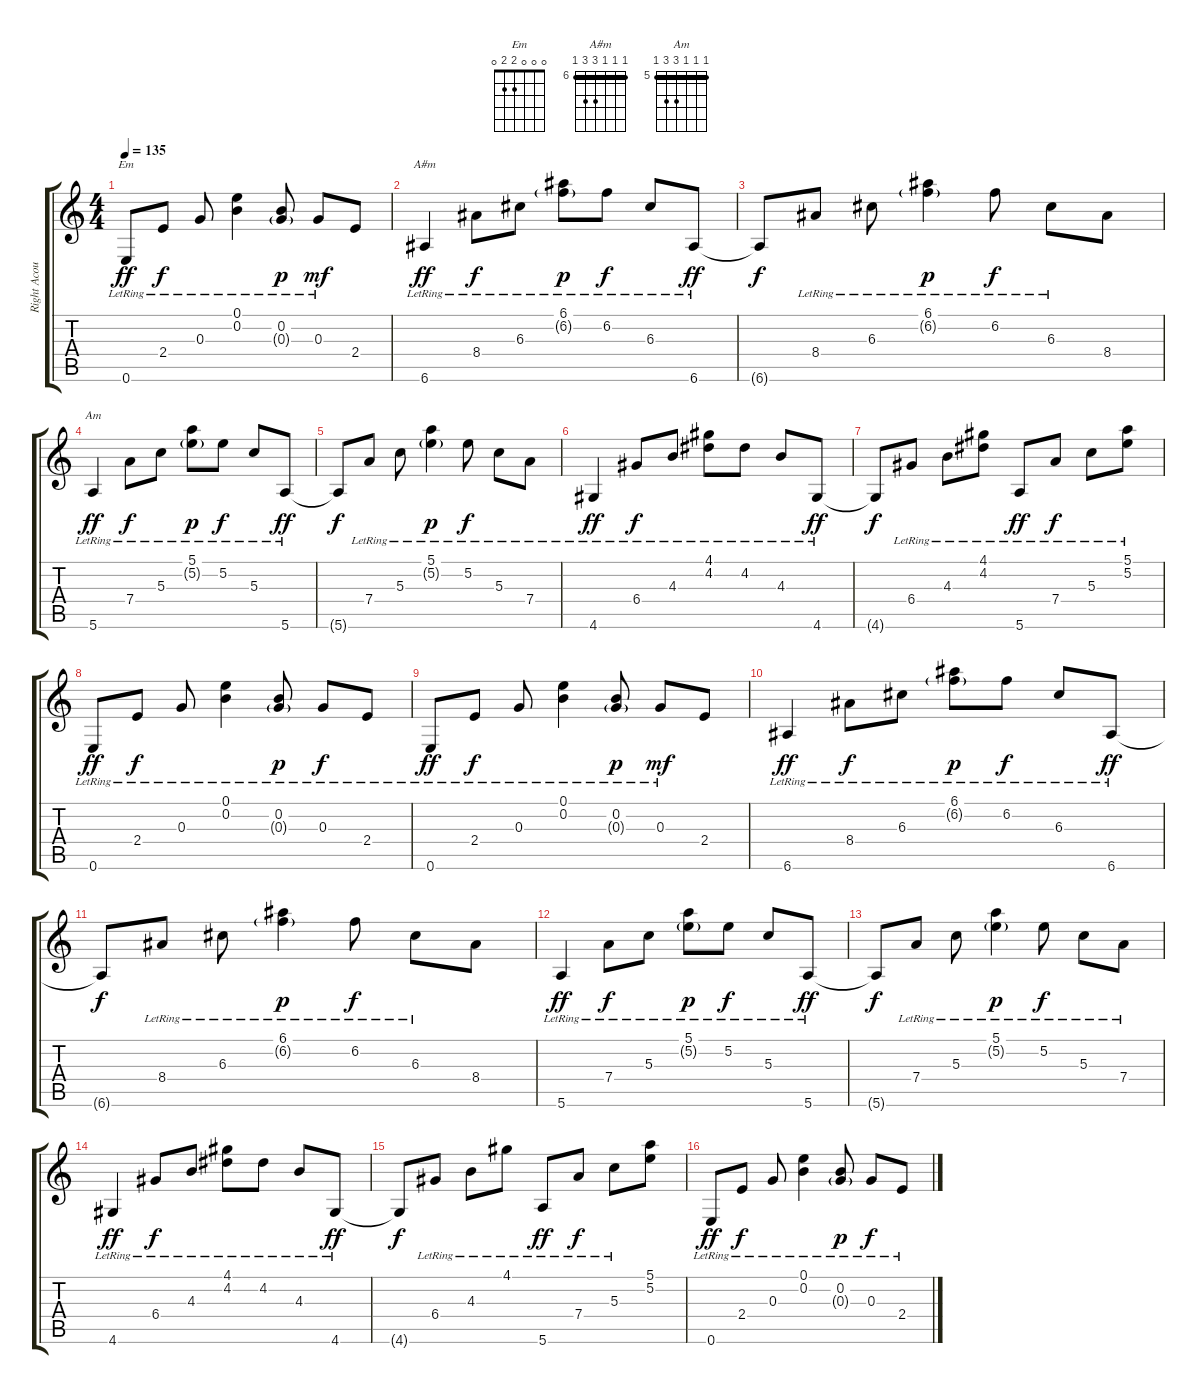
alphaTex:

\track ("Right Acoustic" "Right Acou") {instrument acousticguitarsteel}
\staff {score tabs}
\tuning (E4 B3 G3 D3 A2 E2) {hide}
\chord ("Em" 0 0 0 2 2 0)
\chord ("A#m" 6 6 6 8 8 6) {firstfret 6 barre 6}
\chord ("Am" 5 5 5 7 7 5) {firstfret 5 barre 5}
\ts (4 4)
\tempo 135
\clef g2
\ks c
0.6{lr}.8{ch "Em" dy ff} 2.4{lr}.8{dy f} 0.3{lr}.8 (0.1{lr} 0.2{lr}).4 (0.2{lr} 0.3{g lr}).8{dy p} 0.3{lr}.8{dy mf} 2.4.8 |
6.6{lr}.4{ch "A#m" dy ff} 8.4{lr}.8{dy f} 6.3{lr}.8 (6.1{lr} 6.2{g}).8{dy p} 6.2{lr}.8{dy f} 6.3{lr}.8 6.6{lr}.8{dy ff} |
6.6{t}.8{dy f} 8.4{lr}.8 6.3{lr}.8 (6.1{lr} 6.2{g lr}).4{dy p} 6.2{lr}.8{dy f} 6.3{lr}.8 8.4.8 |
5.6{lr}.4{ch "Am" dy ff} 7.4{lr}.8{dy f} 5.3{lr}.8 (5.1{lr} 5.2{g lr}).8{dy p} 5.2{lr}.8{dy f} 5.3{lr}.8 5.6{lr}.8{dy ff} |
5.6{t}.8{dy f} 7.4{lr}.8 5.3{lr}.8 (5.1{lr} 5.2{g}).4{dy p} 5.2{lr}.8{dy f} 5.3{lr}.8 7.4{lr}.8 |
4.6{lr}.4{dy ff} 6.4{lr}.8{dy f} 4.3{lr}.8 (4.1{lr} 4.2).8 4.2{lr}.8 4.3{lr}.8 4.6{lr}.8{dy ff} |
4.6{t}.8{dy f} 6.4{lr}.8 4.3{lr}.8 (4.1{lr} 4.2).8 5.6{lr}.8{dy ff} 7.4{lr}.8{dy f} 5.3{lr}.8 (5.1{lr} 5.2{lr}).8 |
0.6{lr}.8{dy ff} 2.4{lr}.8{dy f} 0.3{lr}.8 (0.1{lr} 0.2{lr}).4 (0.2{lr} 0.3{g lr}).8{dy p} 0.3{lr}.8{dy f} 2.4{lr}.8 |
0.6{lr}.8{dy ff} 2.4{lr}.8{dy f} 0.3{lr}.8 (0.1{lr} 0.2{lr}).4 (0.2{lr} 0.3{g lr}).8{dy p} 0.3{lr}.8{dy mf} 2.4.8 |
6.6{lr}.4{dy ff} 8.4{lr}.8{dy f} 6.3{lr}.8 (6.1{lr} 6.2{g}).8{dy p} 6.2{lr}.8{dy f} 6.3{lr}.8 6.6{lr}.8{dy ff} |
6.6{t}.8{dy f} 8.4{lr}.8 6.3{lr}.8 (6.1{lr} 6.2{g lr}).4{dy p} 6.2{lr}.8{dy f} 6.3{lr}.8 8.4.8 |
5.6{lr}.4{dy ff} 7.4{lr}.8{dy f} 5.3{lr}.8 (5.1{lr} 5.2{g lr}).8{dy p} 5.2{lr}.8{dy f} 5.3{lr}.8 5.6{lr}.8{dy ff} |
5.6{t}.8{dy f} 7.4{lr}.8 5.3{lr}.8 (5.1{lr} 5.2{g}).4{dy p} 5.2{lr}.8{dy f} 5.3{lr}.8 7.4{lr}.8 |
4.6{lr}.4{dy ff} 6.4{lr}.8{dy f} 4.3{lr}.8 (4.1{lr} 4.2).8 4.2{lr}.8 4.3{lr}.8 4.6{lr}.8{dy ff} |
4.6{t}.8{dy f} 6.4{lr}.8 4.3{lr}.8 4.1{lr}.8 5.6{lr}.8{dy ff} 7.4{lr}.8{dy f} 5.3{lr}.8 (5.1 5.2).8 |
0.6{lr}.8{dy ff} 2.4{lr}.8{dy f} 0.3{lr}.8 (0.1{lr} 0.2{lr}).4 (0.2{lr} 0.3{g lr}).8{dy p} 0.3{lr}.8{dy f} 2.4{lr}.8
